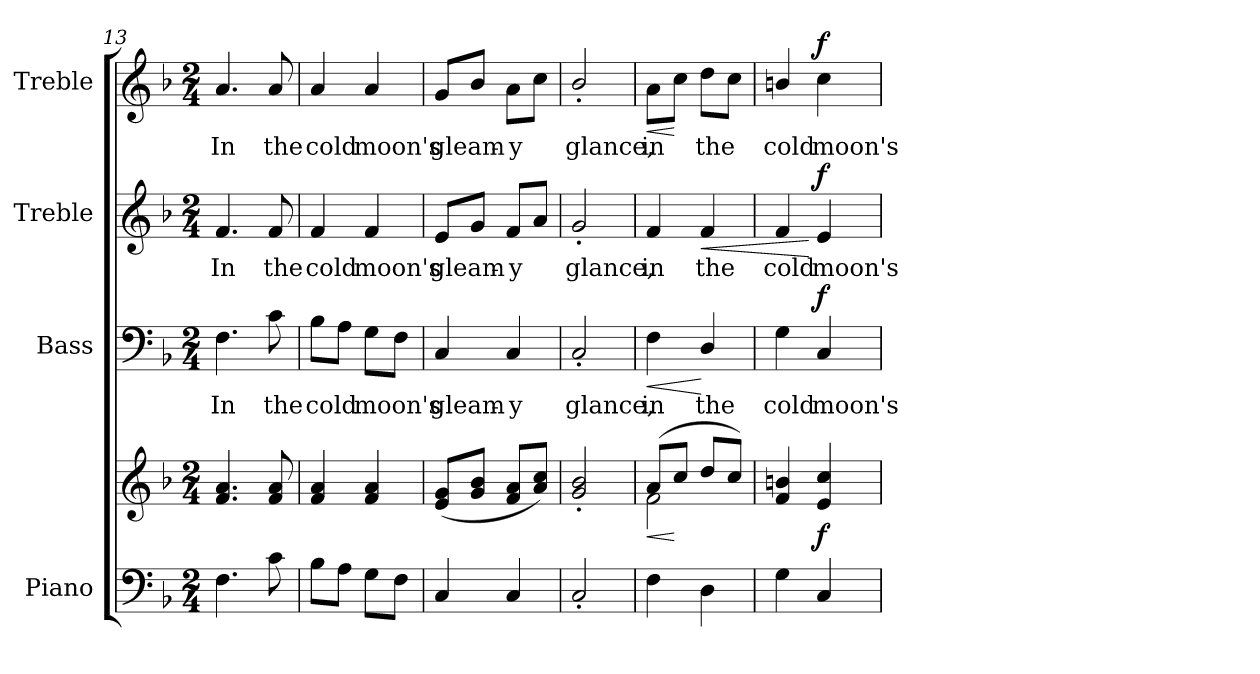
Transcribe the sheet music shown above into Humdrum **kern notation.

**kern	**kern	**dynam	**kern	**text	**dynam	**kern	**text	**dynam	**kern	**text	**dynam
*part4	*part4	*part4	*part3	*part3	*part3	*part2	*part2	*part2	*part1	*part1	*part1
*staff5	*staff4	*staff4/5	*staff3	*staff3	*staff3	*staff2	*staff2	*staff2	*staff1	*staff1	*staff1
*I"Piano	*	*	*I"Bass	*	*	*I"Treble	*	*	*I"Treble	*	*
*I'Pno.	*	*	*I'B.	*	*	*	*	*	*	*	*
!!LO:PB:g=z
*clefF4	*clefG2	*	*clefF4	*	*	*clefG2	*	*	*clefG2	*	*
*k[b-]	*k[b-]	*	*k[b-]	*	*	*k[b-]	*	*	*k[b-]	*	*
*F:	*F:	*	*F:	*	*	*F:	*	*	*F:	*	*
*M2/4	*M2/4	*	*M2/4	*	*	*M2/4	*	*	*M2/4	*	*
=13	=13	=13	=13	=13	=13	=13	=13	=13	=13	=13	=13
!	!	!	!	!LO:LY:b:color=#000000	!	!	!	!	!	!	!
!	!	!	!	!	!	!	!LO:LY:b:color=#000000	!	!	!	!
!	!	!	!	!	!	!	!	!	!	!LO:LY:b:color=#000000	!
4.Fi\	4.fi/ 4.ai	.	4.Fi\	In	.	4.fi/	In	.	4.ai/	In	.
!	!	!	!	!LO:LY:b:color=#000000	!	!	!	!	!	!	!
!	!	!	!	!	!	!	!LO:LY:b:color=#000000	!	!	!	!
!	!	!	!	!	!	!	!	!	!	!LO:LY:b:color=#000000	!
8ci\	8fi/ 8ai	.	8ci\	the	.	8fi/	the	.	8ai/	the	.
=14	=14	=14	=14	=14	=14	=14	=14	=14	=14	=14	=14
!	!	!	!	!LO:LY:b:color=#000000	!	!	!	!	!	!	!
!	!	!	!	!	!	!	!LO:LY:b:color=#000000	!	!	!	!
!	!	!	!	!	!	!	!	!	!	!LO:LY:b:color=#000000	!
8B-i\L	4fi/ 4ai	.	8B-i\L	cold	.	4fi/	cold	.	4ai/	cold	.
8Ai\J	.	.	8Ai\J	.	.	.	.	.	.	.	.
!	!	!	!	!LO:LY:b:color=#000000	!	!	!	!	!	!	!
!	!	!	!	!	!	!	!LO:LY:b:color=#000000	!	!	!	!
!	!	!	!	!	!	!	!	!	!	!LO:LY:b:color=#000000	!
8Gi\L	4fi/ 4ai	.	8Gi\L	moon's	.	4fi/	moon's	.	4ai/	moon's	.
8Fi\J	.	.	8Fi\J	.	.	.	.	.	.	.	.
=15	=15	=15	=15	=15	=15	=15	=15	=15	=15	=15	=15
!	!	!	!	!LO:LY:b:color=#000000	!	!	!	!	!	!	!
!	!	!	!	!	!	!	!LO:LY:b:color=#000000	!	!	!	!
!	!	!	!	!	!	!	!	!	!	!LO:LY:b:color=#000000	!
4Ci/	(8ei/ 8gi/L	.	4Ci/	gleam-	.	8ei/L	gleam-	.	8gi/L	gleam-	.
.	8gi/ 8b-i/J	.	.	.	.	8gi/J	.	.	8b-i/J	.	.
!	!	!	!	!LO:LY:b:color=#000000	!	!	!	!	!	!	!
!	!	!	!	!	!	!	!LO:LY:b:color=#000000	!	!	!	!
!	!	!	!	!	!	!	!	!	!	!LO:LY:b:color=#000000	!
4Ci/	8fi/ 8ai/L	.	4Ci/	-y	.	8fi/L	-y	.	8ai\L	-y	.
.	8ai/ 8cci/J)	.	.	.	.	8ai/J	.	.	8cci\J	.	.
=16	=16	=16	=16	=16	=16	=16	=16	=16	=16	=16	=16
!	!	!	!	!LO:LY:b:color=#000000	!	!	!	!	!	!	!
!	!	!	!	!	!	!	!LO:LY:b:color=#000000	!	!	!	!
!	!	!	!	!	!	!	!	!	!	!LO:LY:b:color=#000000	!
2C'i/	2gi/' 2b-i'	.	2C'i/	glance,	.	2g'i/	glance,	.	2b-'i/	glance,	.
=17	=17	=17	=17	=17	=17	=17	=17	=17	=17	=17	=17
!	!	!LO:HP:b	!	!	!	!	!	!	!	!	!
*	*^	*	*	*	*	*	*	*	*	*	*
!	!	!	!	!	!LO:LY:b:color=#000000	!LO:HP:b	!	!	!	!	!	!
!	!	!	!	!	!	!	!	!LO:LY:b:color=#000000	!	!	!	!
!	!	!	!	!	!	!	!	!	!	!	!LO:LY:b:color=#000000	!LO:HP:b
4Fi\	(8ai/L	2fi\	<	4Fi\	in	<	4fi/	in	.	8ai\L	in	<
.	8cci/J	.	[	.	.	.	.	.	.	8cci\J	.	[
!	!	!	!	!	!LO:LY:b:color=#000000	!	!	!	!	!	!	!
!	!	!	!	!	!	!	!	!LO:LY:b:color=#000000	!LO:HP:b	!	!	!
!	!	!	!	!	!	!	!	!	!	!	!LO:LY:b:color=#000000	!
4Di\	8ddi/L	.	.	4Di/	the	[	4fi/	the	<	8ddi\L	the	.
.	8cci/J)	.	.	.	.	.	.	.	.	8cci\J	.	.
*	*v	*v	*	*	*	*	*	*	*	*	*	*
=18	=18	=18	=18	=18	=18	=18	=18	=18	=18	=18	=18
!	!	!	!	!LO:LY:b:color=#000000	!	!	!	!	!	!	!
!	!	!	!	!	!	!	!LO:LY:b:color=#000000	!	!	!	!
!	!	!	!	!	!	!	!	!	!	!LO:LY:b:color=#000000	!
4Gi\	4fi/ 4bni	.	4Gi\	cold	.	4fi/	cold	.	4bni/	cold	.
!	!	!	!	!LO:LY:b:color=#000000	!	!	!	!	!	!	!
!	!	!	!	!	!	!	!LO:LY:b:color=#000000	!	!	!	!
!	!	!	!	!	!	!	!	!	!	!LO:LY:b:color=#000000	!
4Ci/	4ei/ 4cci	f	4Ci/	moon's	f	4ei/	moon's	[ f	4cci\	moon's	f
=	=	=	=	=	=	=	=	=	=	=	=
*-	*-	*-	*-	*-	*-	*-	*-	*-	*-	*-	*-
